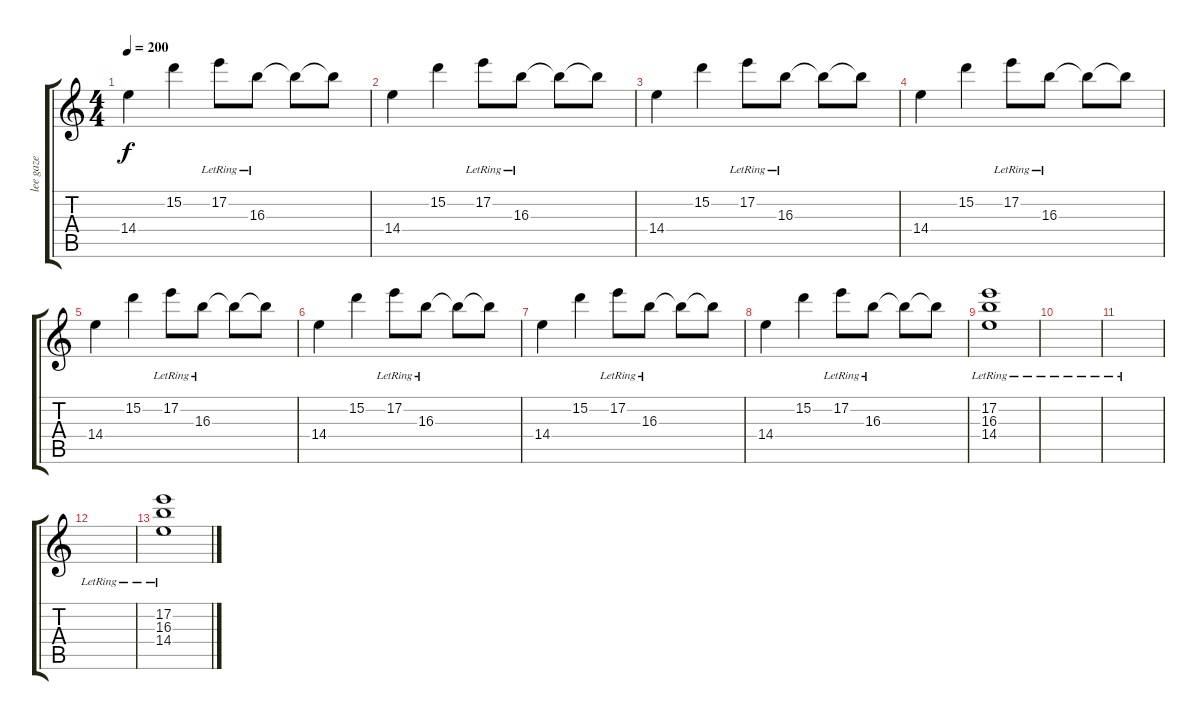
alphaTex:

\track ("lee gaze" "lee gaze") {instrument overdrivenguitar}
\staff {score tabs}
\tuning (E4 B3 G3 D3 A2 D2) {hide}
\ts (4 4)
\tempo 200
\clef g2
\ks c
14.4.4{dy f} 15.2.4 17.2{lr}.8 16.3{lr}.8 16.3{t}.8 16.3{t}.8 |
14.4.4 15.2.4 17.2{lr}.8 16.3{lr}.8 16.3{t}.8 16.3{t}.8 |
14.4.4 15.2.4 17.2{lr}.8 16.3{lr}.8 16.3{t}.8 16.3{t}.8 |
14.4.4 15.2.4 17.2{lr}.8 16.3{lr}.8 16.3{t}.8 16.3{t}.8 |
14.4.4 15.2.4 17.2{lr}.8 16.3{lr}.8 16.3{t}.8 16.3{t}.8 |
14.4.4 15.2.4 17.2{lr}.8 16.3{lr}.8 16.3{t}.8 16.3{t}.8 |
14.4.4 15.2.4 17.2{lr}.8 16.3{lr}.8 16.3{t}.8 16.3{t}.8 |
14.4.4 15.2.4 17.2{lr}.8 16.3{lr}.8 16.3{t}.8 16.3{t}.8 |
(17.2{lr} 16.3{lr} 14.4{lr}).1 |
|
|
|
(17.2{lr} 16.3{lr} 14.4{lr}).1
